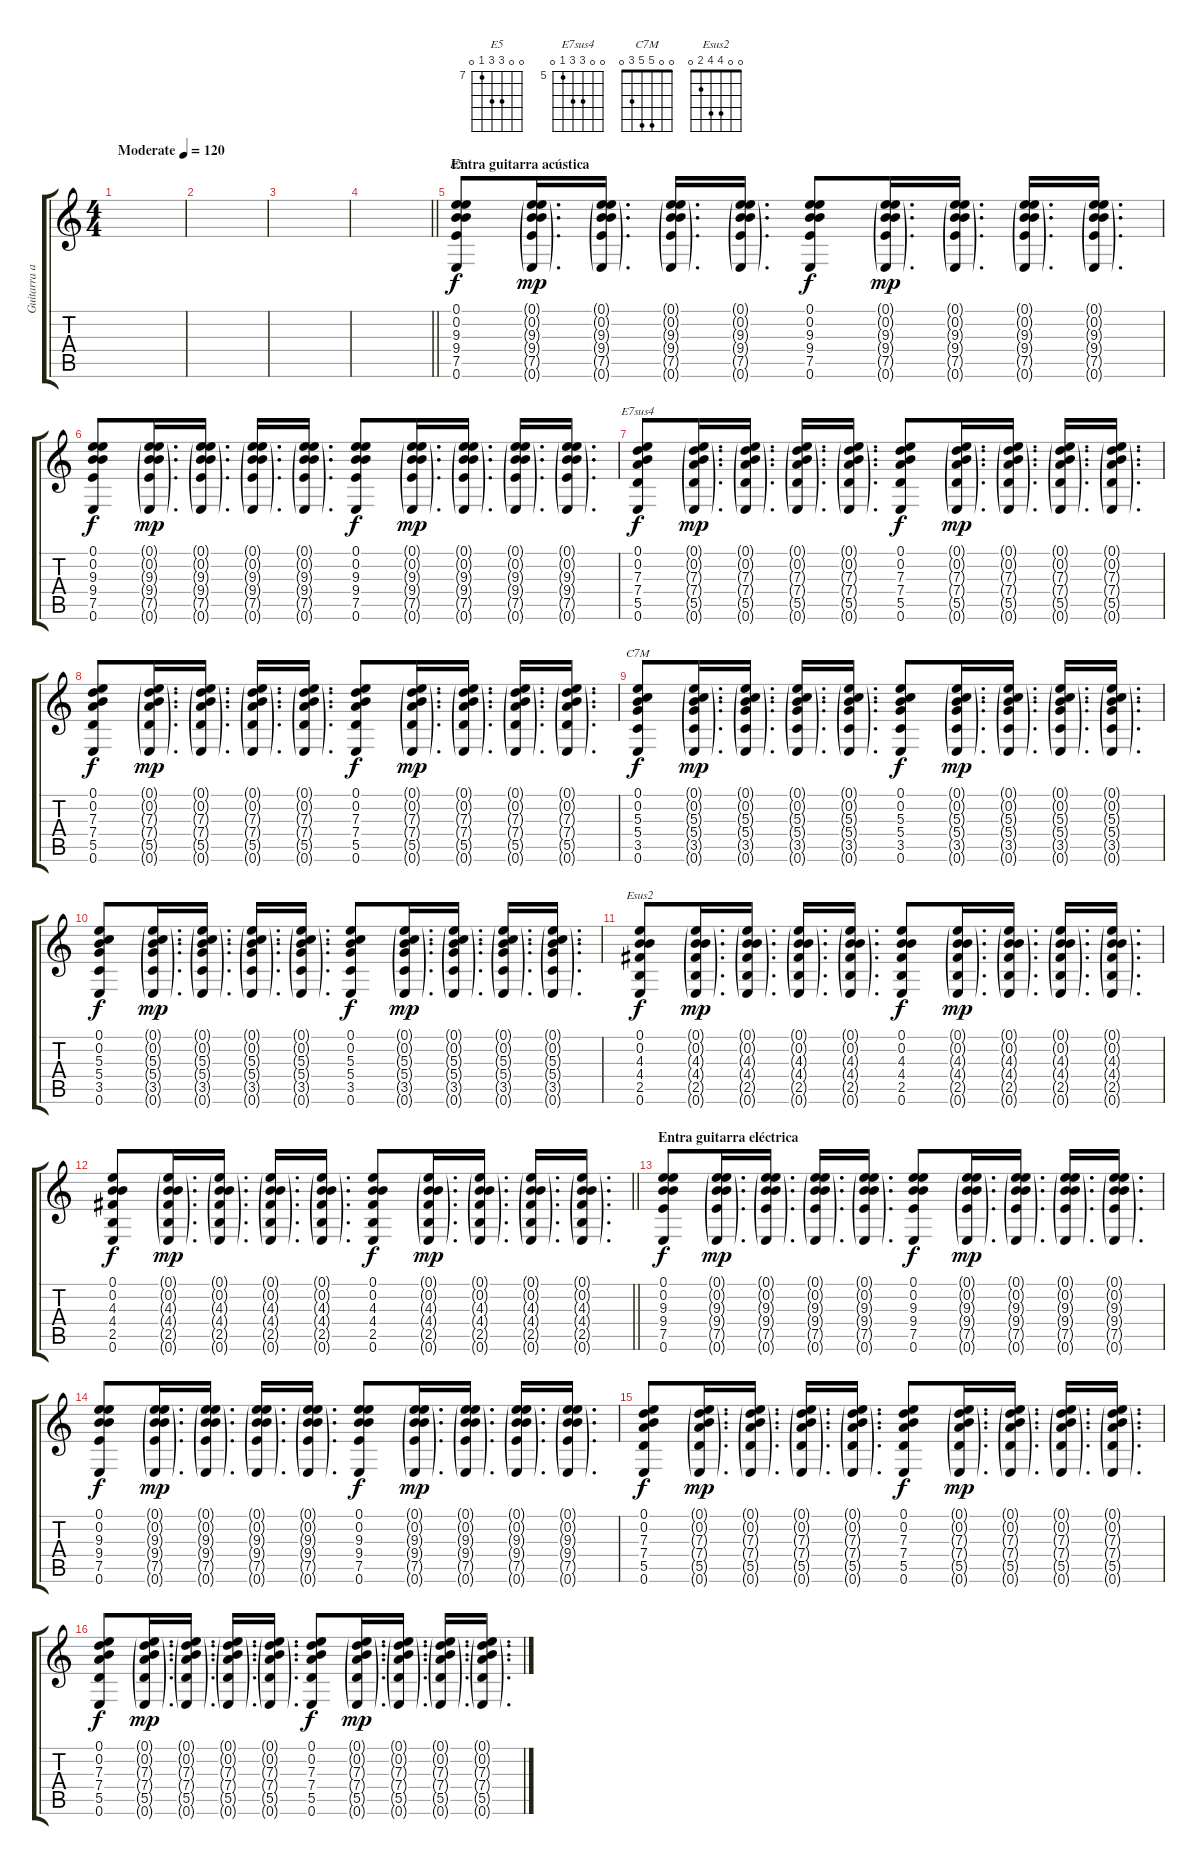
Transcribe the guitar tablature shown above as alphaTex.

\track ("Guitarra acústica" "Guitarra a") {instrument acousticguitarsteel}
\staff {score tabs}
\tuning (E4 B3 G3 D3 A2 E2) {hide}
\chord ("E5" 0 0 9 9 7 0) {firstfret 7}
\chord ("E7sus4" 0 0 7 7 5 0) {firstfret 5}
\chord ("C7M" 0 0 5 5 3 0)
\chord ("Esus2" 0 0 4 4 2 0)
\ts (4 4)
\tempo (120 "Moderate")
\clef g2
\ks c
|
|
|
\barLineRight lightlight
|
\section ("" "Entra guitarra acústica")
(0.1 0.2 9.3 9.4 7.5 0.6).8{ch "E5"} (0.1{g} 0.2{g} 9.3{g} 9.4{g} 7.5{g} 0.6{g}).16{d dy mp} (0.1{g} 0.2{g} 9.3{g} 9.4{g} 7.5{g} 0.6{g}).16{d} (0.1{g} 0.2{g} 9.3{g} 9.4{g} 7.5{g} 0.6{g}).16{d} (0.1{g} 0.2{g} 9.3{g} 9.4{g} 7.5{g} 0.6{g}).16{d} (0.1 0.2 9.3 9.4 7.5 0.6).8{dy f} (0.1{g} 0.2{g} 9.3{g} 9.4{g} 7.5{g} 0.6{g}).16{d dy mp} (0.1{g} 0.2{g} 9.3{g} 9.4{g} 7.5{g} 0.6{g}).16{d} (0.1{g} 0.2{g} 9.3{g} 9.4{g} 7.5{g} 0.6{g}).16{d} (0.1{g} 0.2{g} 9.3{g} 9.4{g} 7.5{g} 0.6{g}).16{d} |
(0.1 0.2 9.3 9.4 7.5 0.6).8{dy f} (0.1{g} 0.2{g} 9.3{g} 9.4{g} 7.5{g} 0.6{g}).16{d dy mp} (0.1{g} 0.2{g} 9.3{g} 9.4{g} 7.5{g} 0.6{g}).16{d} (0.1{g} 0.2{g} 9.3{g} 9.4{g} 7.5{g} 0.6{g}).16{d} (0.1{g} 0.2{g} 9.3{g} 9.4{g} 7.5{g} 0.6{g}).16{d} (0.1 0.2 9.3 9.4 7.5 0.6).8{dy f} (0.1{g} 0.2{g} 9.3{g} 9.4{g} 7.5{g} 0.6{g}).16{d dy mp} (0.1{g} 0.2{g} 9.3{g} 9.4{g} 7.5{g} 0.6{g}).16{d} (0.1{g} 0.2{g} 9.3{g} 9.4{g} 7.5{g} 0.6{g}).16{d} (0.1{g} 0.2{g} 9.3{g} 9.4{g} 7.5{g} 0.6{g}).16{d} |
(0.1 0.2 7.3 7.4 5.5 0.6).8{ch "E7sus4" dy f} (0.1{g} 0.2{g} 7.3{g} 7.4{g} 5.5{g} 0.6{g}).16{d dy mp} (0.1{g} 0.2{g} 7.3{g} 7.4{g} 5.5{g} 0.6{g}).16{d} (0.1{g} 0.2{g} 7.3{g} 7.4{g} 5.5{g} 0.6{g}).16{d} (0.1{g} 0.2{g} 7.3{g} 7.4{g} 5.5{g} 0.6{g}).16{d} (0.1 0.2 7.3 7.4 5.5 0.6).8{dy f} (0.1{g} 0.2{g} 7.3{g} 7.4{g} 5.5{g} 0.6{g}).16{d dy mp} (0.1{g} 0.2{g} 7.3{g} 7.4{g} 5.5{g} 0.6{g}).16{d} (0.1{g} 0.2{g} 7.3{g} 7.4{g} 5.5{g} 0.6{g}).16{d} (0.1{g} 0.2{g} 7.3{g} 7.4{g} 5.5{g} 0.6{g}).16{d} |
(0.1 0.2 7.3 7.4 5.5 0.6).8{dy f} (0.1{g} 0.2{g} 7.3{g} 7.4{g} 5.5{g} 0.6{g}).16{d dy mp} (0.1{g} 0.2{g} 7.3{g} 7.4{g} 5.5{g} 0.6{g}).16{d} (0.1{g} 0.2{g} 7.3{g} 7.4{g} 5.5{g} 0.6{g}).16{d} (0.1{g} 0.2{g} 7.3{g} 7.4{g} 5.5{g} 0.6{g}).16{d} (0.1 0.2 7.3 7.4 5.5 0.6).8{dy f} (0.1{g} 0.2{g} 7.3{g} 7.4{g} 5.5{g} 0.6{g}).16{d dy mp} (0.1{g} 0.2{g} 7.3{g} 7.4{g} 5.5{g} 0.6{g}).16{d} (0.1{g} 0.2{g} 7.3{g} 7.4{g} 5.5{g} 0.6{g}).16{d} (0.1{g} 0.2{g} 7.3{g} 7.4{g} 5.5{g} 0.6{g}).16{d} |
(0.1 0.2 5.3 5.4 3.5 0.6).8{ch "C7M" dy f} (0.1{g} 0.2{g} 5.3{g} 5.4{g} 3.5{g} 0.6{g}).16{d dy mp} (0.1{g} 0.2{g} 5.3{g} 5.4{g} 3.5{g} 0.6{g}).16{d} (0.1{g} 0.2{g} 5.3{g} 5.4{g} 3.5{g} 0.6{g}).16{d} (0.1{g} 0.2{g} 5.3{g} 5.4{g} 3.5{g} 0.6{g}).16{d} (0.1 0.2 5.3 5.4 3.5 0.6).8{dy f} (0.1{g} 0.2{g} 5.3{g} 5.4{g} 3.5{g} 0.6{g}).16{d dy mp} (0.1{g} 0.2{g} 5.3{g} 5.4{g} 3.5{g} 0.6{g}).16{d} (0.1{g} 0.2{g} 5.3{g} 5.4{g} 3.5{g} 0.6{g}).16{d} (0.1{g} 0.2{g} 5.3{g} 5.4{g} 3.5{g} 0.6{g}).16{d} |
(0.1 0.2 5.3 5.4 3.5 0.6).8{dy f} (0.1{g} 0.2{g} 5.3{g} 5.4{g} 3.5{g} 0.6{g}).16{d dy mp} (0.1{g} 0.2{g} 5.3{g} 5.4{g} 3.5{g} 0.6{g}).16{d} (0.1{g} 0.2{g} 5.3{g} 5.4{g} 3.5{g} 0.6{g}).16{d} (0.1{g} 0.2{g} 5.3{g} 5.4{g} 3.5{g} 0.6{g}).16{d} (0.1 0.2 5.3 5.4 3.5 0.6).8{dy f} (0.1{g} 0.2{g} 5.3{g} 5.4{g} 3.5{g} 0.6{g}).16{d dy mp} (0.1{g} 0.2{g} 5.3{g} 5.4{g} 3.5{g} 0.6{g}).16{d} (0.1{g} 0.2{g} 5.3{g} 5.4{g} 3.5{g} 0.6{g}).16{d} (0.1{g} 0.2{g} 5.3{g} 5.4{g} 3.5{g} 0.6{g}).16{d} |
(0.1 0.2 4.3 4.4 2.5 0.6).8{ch "Esus2" dy f} (0.1{g} 0.2{g} 4.3{g} 4.4{g} 2.5{g} 0.6{g}).16{d dy mp} (0.1{g} 0.2{g} 4.3{g} 4.4{g} 2.5{g} 0.6{g}).16{d} (0.1{g} 0.2{g} 4.3{g} 4.4{g} 2.5{g} 0.6{g}).16{d} (0.1{g} 0.2{g} 4.3{g} 4.4{g} 2.5{g} 0.6{g}).16{d} (0.1 0.2 4.3 4.4 2.5 0.6).8{dy f} (0.1{g} 0.2{g} 4.3{g} 4.4{g} 2.5{g} 0.6{g}).16{d dy mp} (0.1{g} 0.2{g} 4.3{g} 4.4{g} 2.5{g} 0.6{g}).16{d} (0.1{g} 0.2{g} 4.3{g} 4.4{g} 2.5{g} 0.6{g}).16{d} (0.1{g} 0.2{g} 4.3{g} 4.4{g} 2.5{g} 0.6{g}).16{d} |
\barLineRight lightlight
(0.1 0.2 4.3 4.4 2.5 0.6).8{dy f} (0.1{g} 0.2{g} 4.3{g} 4.4{g} 2.5{g} 0.6{g}).16{d dy mp} (0.1{g} 0.2{g} 4.3{g} 4.4{g} 2.5{g} 0.6{g}).16{d} (0.1{g} 0.2{g} 4.3{g} 4.4{g} 2.5{g} 0.6{g}).16{d} (0.1{g} 0.2{g} 4.3{g} 4.4{g} 2.5{g} 0.6{g}).16{d} (0.1 0.2 4.3 4.4 2.5 0.6).8{dy f} (0.1{g} 0.2{g} 4.3{g} 4.4{g} 2.5{g} 0.6{g}).16{d dy mp} (0.1{g} 0.2{g} 4.3{g} 4.4{g} 2.5{g} 0.6{g}).16{d} (0.1{g} 0.2{g} 4.3{g} 4.4{g} 2.5{g} 0.6{g}).16{d} (0.1{g} 0.2{g} 4.3{g} 4.4{g} 2.5{g} 0.6{g}).16{d} |
\section ("" "Entra guitarra eléctrica")
(0.1 0.2 9.3 9.4 7.5 0.6).8{dy f} (0.1{g} 0.2{g} 9.3{g} 9.4{g} 7.5{g} 0.6{g}).16{d dy mp} (0.1{g} 0.2{g} 9.3{g} 9.4{g} 7.5{g} 0.6{g}).16{d} (0.1{g} 0.2{g} 9.3{g} 9.4{g} 7.5{g} 0.6{g}).16{d} (0.1{g} 0.2{g} 9.3{g} 9.4{g} 7.5{g} 0.6{g}).16{d} (0.1 0.2 9.3 9.4 7.5 0.6).8{dy f} (0.1{g} 0.2{g} 9.3{g} 9.4{g} 7.5{g} 0.6{g}).16{d dy mp} (0.1{g} 0.2{g} 9.3{g} 9.4{g} 7.5{g} 0.6{g}).16{d} (0.1{g} 0.2{g} 9.3{g} 9.4{g} 7.5{g} 0.6{g}).16{d} (0.1{g} 0.2{g} 9.3{g} 9.4{g} 7.5{g} 0.6{g}).16{d} |
(0.1 0.2 9.3 9.4 7.5 0.6).8{dy f} (0.1{g} 0.2{g} 9.3{g} 9.4{g} 7.5{g} 0.6{g}).16{d dy mp} (0.1{g} 0.2{g} 9.3{g} 9.4{g} 7.5{g} 0.6{g}).16{d} (0.1{g} 0.2{g} 9.3{g} 9.4{g} 7.5{g} 0.6{g}).16{d} (0.1{g} 0.2{g} 9.3{g} 9.4{g} 7.5{g} 0.6{g}).16{d} (0.1 0.2 9.3 9.4 7.5 0.6).8{dy f} (0.1{g} 0.2{g} 9.3{g} 9.4{g} 7.5{g} 0.6{g}).16{d dy mp} (0.1{g} 0.2{g} 9.3{g} 9.4{g} 7.5{g} 0.6{g}).16{d} (0.1{g} 0.2{g} 9.3{g} 9.4{g} 7.5{g} 0.6{g}).16{d} (0.1{g} 0.2{g} 9.3{g} 9.4{g} 7.5{g} 0.6{g}).16{d} |
(0.1 0.2 7.3 7.4 5.5 0.6).8{dy f} (0.1{g} 0.2{g} 7.3{g} 7.4{g} 5.5{g} 0.6{g}).16{d dy mp} (0.1{g} 0.2{g} 7.3{g} 7.4{g} 5.5{g} 0.6{g}).16{d} (0.1{g} 0.2{g} 7.3{g} 7.4{g} 5.5{g} 0.6{g}).16{d} (0.1{g} 0.2{g} 7.3{g} 7.4{g} 5.5{g} 0.6{g}).16{d} (0.1 0.2 7.3 7.4 5.5 0.6).8{dy f} (0.1{g} 0.2{g} 7.3{g} 7.4{g} 5.5{g} 0.6{g}).16{d dy mp} (0.1{g} 0.2{g} 7.3{g} 7.4{g} 5.5{g} 0.6{g}).16{d} (0.1{g} 0.2{g} 7.3{g} 7.4{g} 5.5{g} 0.6{g}).16{d} (0.1{g} 0.2{g} 7.3{g} 7.4{g} 5.5{g} 0.6{g}).16{d} |
(0.1 0.2 7.3 7.4 5.5 0.6).8{dy f} (0.1{g} 0.2{g} 7.3{g} 7.4{g} 5.5{g} 0.6{g}).16{d dy mp} (0.1{g} 0.2{g} 7.3{g} 7.4{g} 5.5{g} 0.6{g}).16{d} (0.1{g} 0.2{g} 7.3{g} 7.4{g} 5.5{g} 0.6{g}).16{d} (0.1{g} 0.2{g} 7.3{g} 7.4{g} 5.5{g} 0.6{g}).16{d} (0.1 0.2 7.3 7.4 5.5 0.6).8{dy f} (0.1{g} 0.2{g} 7.3{g} 7.4{g} 5.5{g} 0.6{g}).16{d dy mp} (0.1{g} 0.2{g} 7.3{g} 7.4{g} 5.5{g} 0.6{g}).16{d} (0.1{g} 0.2{g} 7.3{g} 7.4{g} 5.5{g} 0.6{g}).16{d} (0.1{g} 0.2{g} 7.3{g} 7.4{g} 5.5{g} 0.6{g}).16{d}
